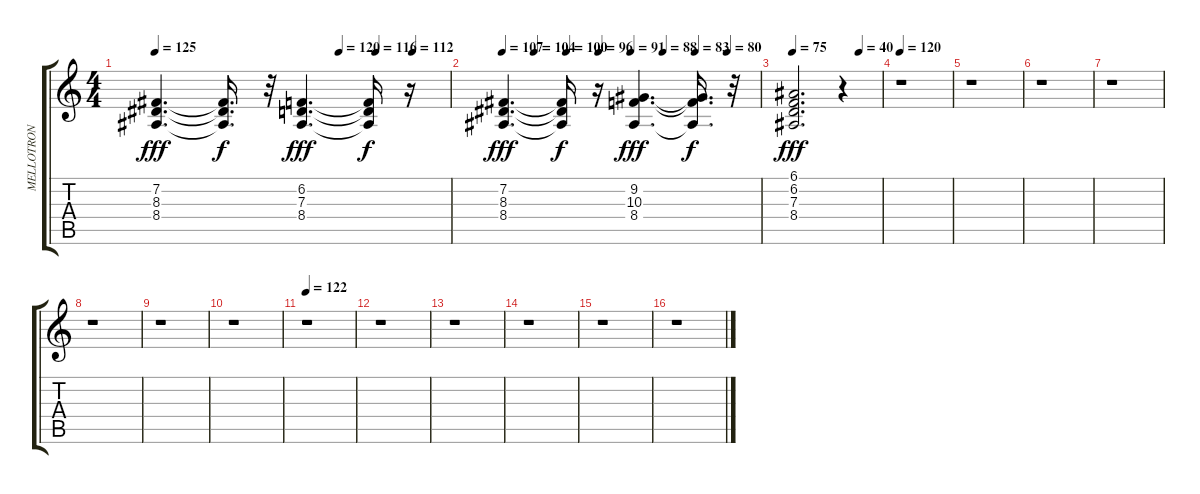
\track ("MELLOTRON (Choir)" "MELLOTRON ") {instrument choiraahs}
\staff {score tabs}
\tuning (E4 B3 G3 D3 A2 E2) {hide}
\ts (4 4)
\tempo 125
\tempo (120 0.625)
\tempo (116 0.75)
\tempo (112 0.875)
\clef g2
\ks c
(7.2 8.3 8.4).4{d dy fff} (7.2{t} 8.3{t} 8.4{t}).16{d dy f} r.32 (6.2 7.3 8.4).4{d dy fff} (6.2{t} 7.3{t} 8.4{t}).16{dy f} r.16 |
\tempo 107
\tempo (104 0.125)
\tempo (100 0.25)
\tempo (96 0.375)
\tempo (91 0.5)
\tempo (88 0.625)
\tempo (83 0.75)
\tempo (80 0.875)
(7.2 8.3 8.4).4{d dy fff} (7.2{t} 8.3{t} 8.4{t}).16{dy f} r.16 (9.2 10.3 8.4).4{d dy fff} (9.2{t} 10.3{t} 8.4{t}).16{d dy f} r.32 |
\tempo 75
\tempo (40 0.75)
(6.1 6.2 7.3 8.4).2{d dy fff} r.4 |
\tempo 120
r.1 |
r.1 |
r.1 |
r.1 |
r.1 |
r.1 |
r.1 |
\tempo 122
r.1 |
r.1 |
r.1 |
r.1 |
r.1 |
r.1
